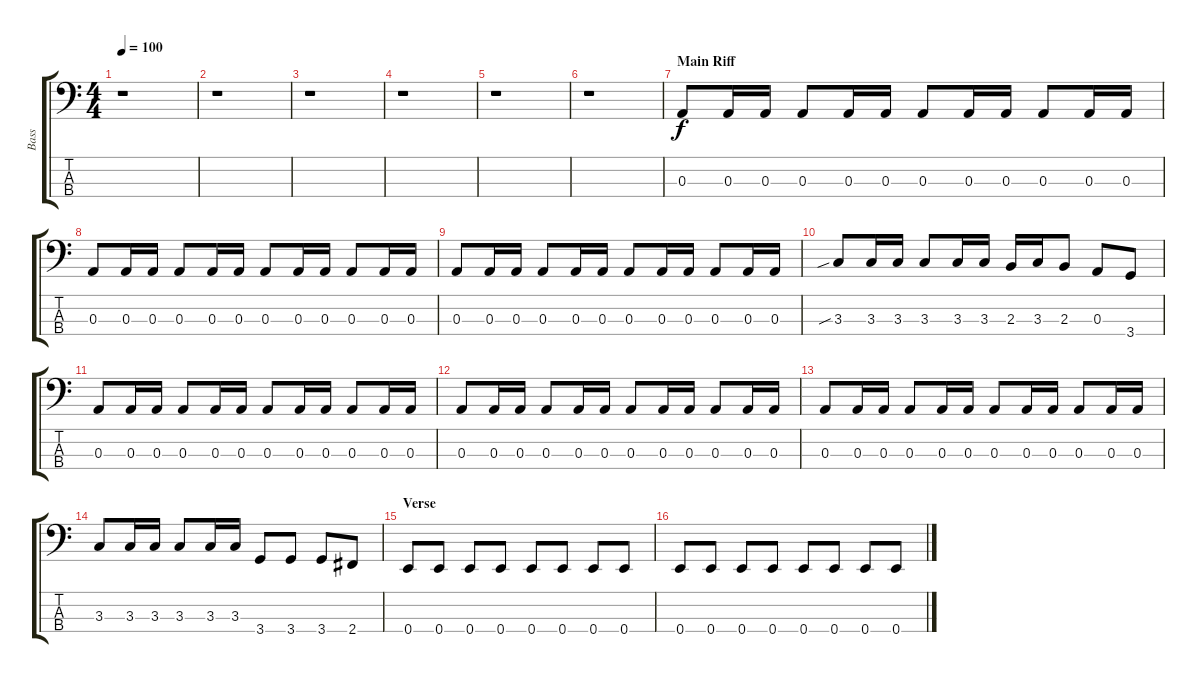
\track ("Bass" "Bass") {instrument electricbasspick}
\staff {score tabs}
\tuning (G2 D2 A1 E1) {hide}
\ts (4 4)
\tempo 100
\clef f4
\ks c
r.1{dy f} |
r.1 |
r.1 |
r.1 |
r.1 |
r.1 |
\section ("" "Main Riff")
0.3.8 0.3.16 0.3.16 0.3.8 0.3.16 0.3.16 0.3.8 0.3.16 0.3.16 0.3.8 0.3.16 0.3.16 |
0.3.8 0.3.16 0.3.16 0.3.8 0.3.16 0.3.16 0.3.8 0.3.16 0.3.16 0.3.8 0.3.16 0.3.16 |
0.3.8 0.3.16 0.3.16 0.3.8 0.3.16 0.3.16 0.3.8 0.3.16 0.3.16 0.3.8 0.3.16 0.3.16 |
3.3{sib}.8 3.3.16 3.3.16 3.3.8 3.3.16 3.3.16 2.3.16 3.3.16 2.3.8 0.3.8 3.4.8 |
0.3.8 0.3.16 0.3.16 0.3.8 0.3.16 0.3.16 0.3.8 0.3.16 0.3.16 0.3.8 0.3.16 0.3.16 |
0.3.8 0.3.16 0.3.16 0.3.8 0.3.16 0.3.16 0.3.8 0.3.16 0.3.16 0.3.8 0.3.16 0.3.16 |
0.3.8 0.3.16 0.3.16 0.3.8 0.3.16 0.3.16 0.3.8 0.3.16 0.3.16 0.3.8 0.3.16 0.3.16 |
3.3.8 3.3.16 3.3.16 3.3.8 3.3.16 3.3.16 3.4.8 3.4.8 3.4.8 2.4.8 |
\section ("" "Verse")
0.4.8 0.4.8 0.4.8 0.4.8 0.4.8 0.4.8 0.4.8 0.4.8 |
0.4.8 0.4.8 0.4.8 0.4.8 0.4.8 0.4.8 0.4.8 0.4.8
